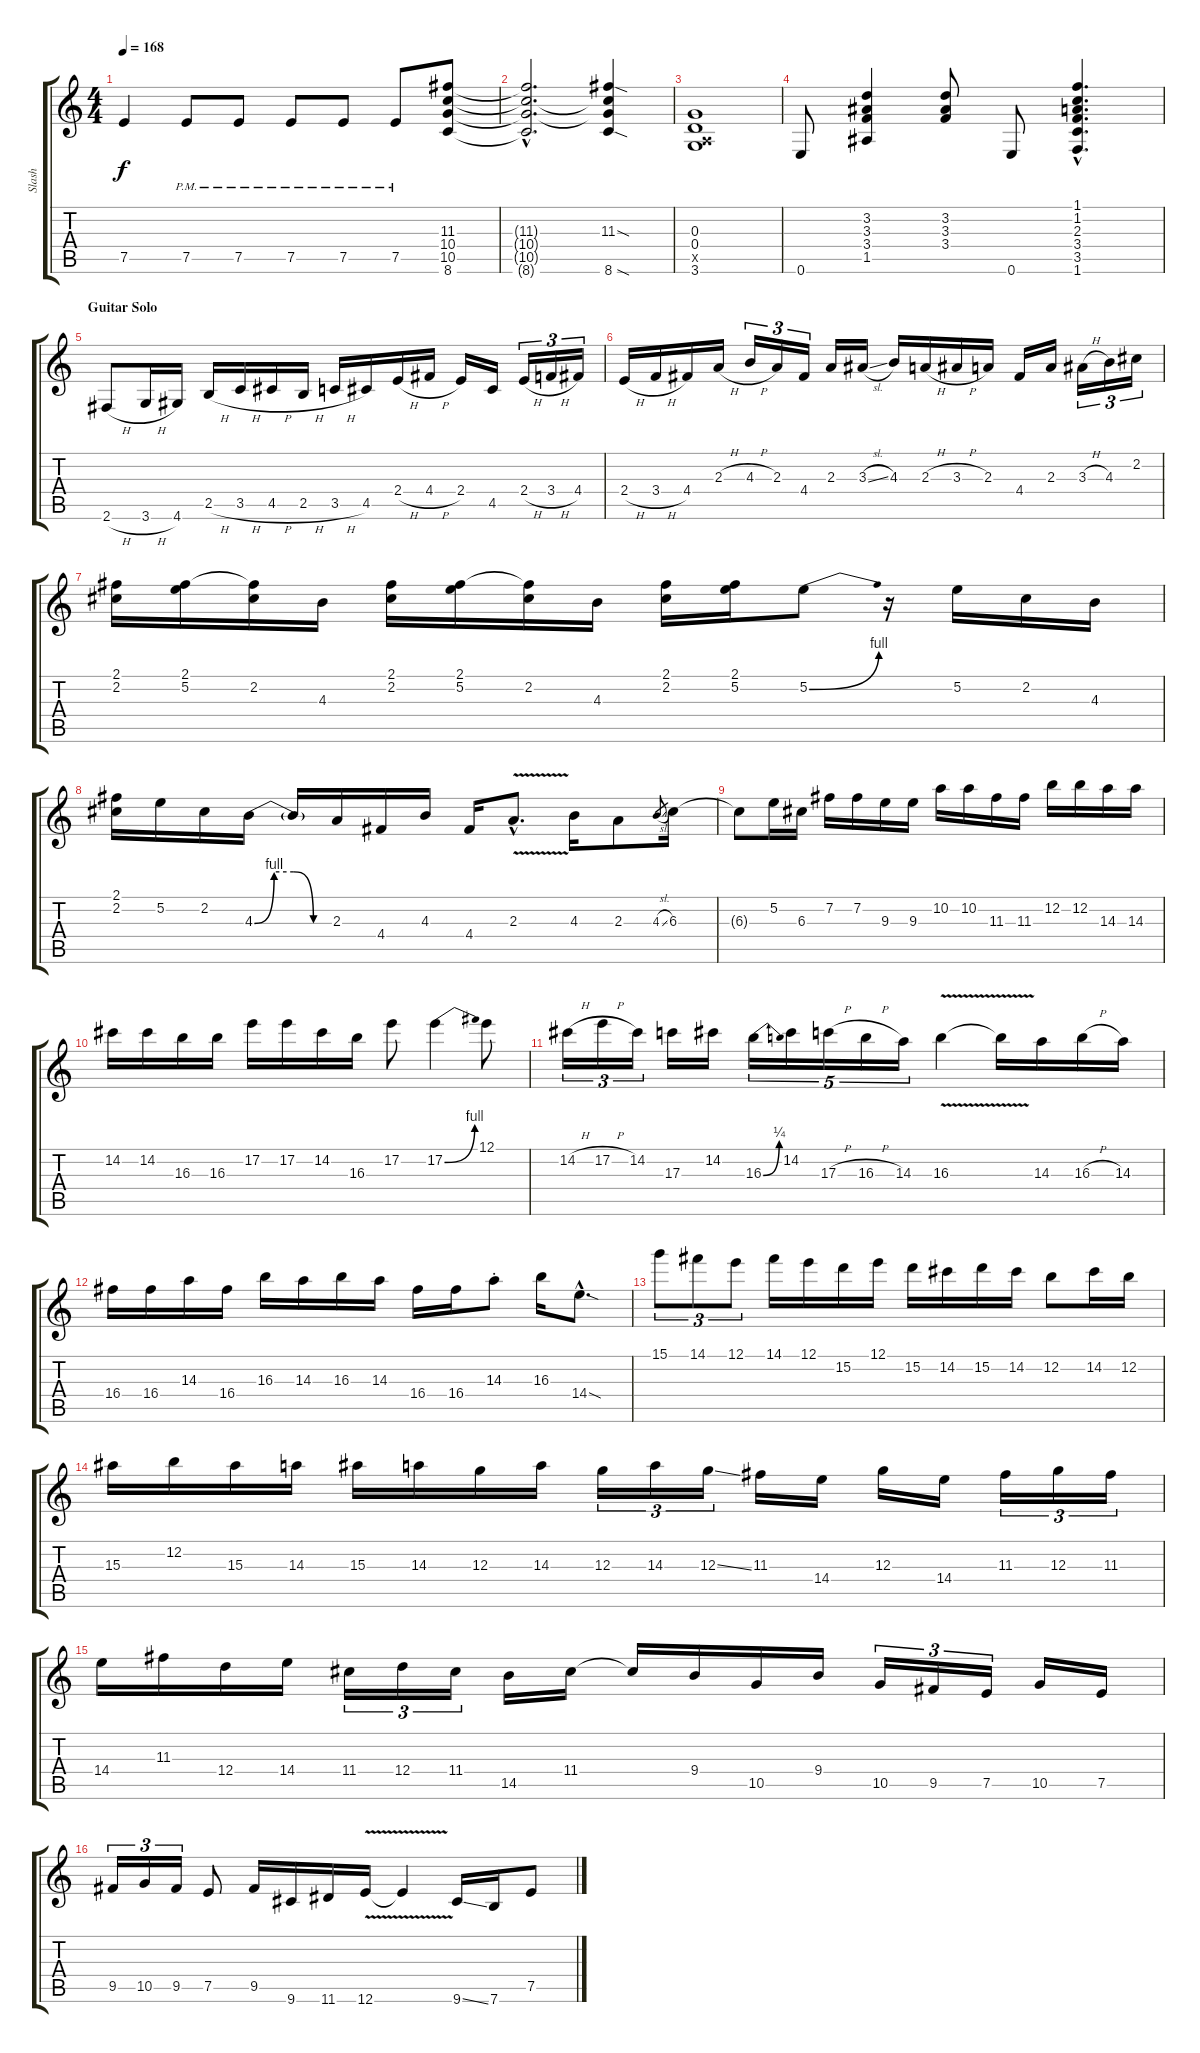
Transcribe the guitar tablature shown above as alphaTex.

\track ("Slash" "Slash") {instrument overdrivenguitar}
\staff {score tabs}
\tuning (E4 B3 G3 D3 A2 E2) {hide}
\ts (4 4)
\tempo 168
\clef g2
\ks c
7.5.4{dy f} 7.5{pm}.8 7.5{pm}.8 7.5{pm}.8 7.5{pm}.8 7.5{pm}.8 (11.3 10.4 10.5 8.6).8 |
(11.3{hac t} 10.4{hac t} 10.5{hac t} 8.6{hac t}).2{d} (11.3{sod} 10.4{t} 10.5{t} 8.6{sod}).4 |
(0.3 0.4 0.5{x} 3.6).1 |
0.6.8 (3.2 3.3 3.4 1.5).4 (3.2 3.3 3.4).8 0.6.8 (1.1{hac} 1.2{hac} 2.3{hac} 3.4{hac} 3.5{hac} 1.6{hac}).4{d} |
\section ("" "Guitar Solo")
2.6{h}.8 3.6{h}.16 4.6.16 2.5{h}.16 3.5{h}.16 4.5{h}.16 2.5{h}.16 3.5{h}.16 4.5.16 2.4{h}.16 4.4{h}.16 2.4.16 4.5.16 2.4{h}.16{tu (3 2)} 3.4{h}.16{tu (3 2)} 4.4.16{tu (3 2)} |
2.4{h}.16 3.4{h}.16 4.4.16 2.3{h}.16 4.3{h}.16{tu (3 2)} 2.3.16{tu (3 2)} 4.4.16{tu (3 2)} 2.3.16 3.3{sl}.16 4.3.16 2.3{h}.16 3.3{h}.16 2.3.16 4.4.16 2.3.16 3.3{h}.16{tu (3 2)} 4.3.16{tu (3 2)} 2.2.16{tu (3 2)} |
(2.1 2.2).16 (2.1 5.2).16 (2.1{t} 2.2).16 4.3.16 (2.1 2.2).16 (2.1 5.2).16 (2.1{t} 2.2).16 4.3.16 (2.1 2.2).16 (2.1 5.2).16 5.2{be (bend 0 0 60 4)}.8 r.16 5.2.16 2.2.16 4.3.16 |
(2.1 2.2).16 5.2.16 2.2.16 4.3{be (custom 0 0 15 4 30 4 45 0 60 0)}.16 4.3{t}.16 2.3.16 4.4.16 4.3.16 4.4.16 2.3{v hac}.8{d} 4.3.16 2.3.8 4.3{sl}.8{gr} 6.3.16 |
6.3{t}.8 5.2.16 6.3.16 7.2.16 7.2.16 9.3.16 9.3.16 10.2.16 10.2.16 11.3.16 11.3.16 12.2.16 12.2.16 14.3.16 14.3.16 |
14.2.16 14.2.16 16.3.16 16.3.16 17.2.16 17.2.16 14.2.16 16.3.16 17.2.8 17.2{be (bend 0 0 60 4)}.4 12.1.8 |
14.2{h}.16{tu (3 2)} 17.2{h}.16{tu (3 2)} 14.2.16{tu (3 2)} 17.3.16 14.2.16 16.3{be (bend 0 0 60 1)}.16{tu (5 4)} 14.2.16{tu (5 4)} 17.3{h}.16{tu (5 4)} 16.3{h}.16{tu (5 4)} 14.3.16{tu (5 4)} 16.3{v}.4 16.3{t}.16 14.3.16 16.3{h}.16 14.3.16 |
16.4.16 16.4.16 14.3.16 16.4.16 16.3.16 14.3.16 16.3.16 14.3.16 16.4.16 16.4.16 14.3{st}.8 16.3.16 14.4{sod hac}.8{d} |
15.1.8{tu (3 2)} 14.1.8{tu (3 2)} 12.1.8{tu (3 2)} 14.1.16 12.1.16 15.2.16 12.1.16 15.2.16 14.2.16 15.2.16 14.2.16 12.2.8 14.2.16 12.2.16 |
15.3.16 12.2.16 15.3.16 14.3.16 15.3.16 14.3.16 12.3.16 14.3.16 12.3.16{tu (3 2)} 14.3.16{tu (3 2)} 12.3{ss}.16{tu (3 2)} 11.3.16 14.4.16 12.3.16 14.4.16 11.3.16{tu (3 2)} 12.3.16{tu (3 2)} 11.3.16{tu (3 2)} |
14.4.16 11.3.16 12.4.16 14.4.16 11.4.16{tu (3 2)} 12.4.16{tu (3 2)} 11.4.16{tu (3 2)} 14.5.16 11.4.16 11.4{t}.16 9.4.16 10.5.16 9.4.16 10.5.16{tu (3 2)} 9.5.16{tu (3 2)} 7.5.16{tu (3 2)} 10.5.16 7.5.16 |
9.5.16{tu (3 2)} 10.5.16{tu (3 2)} 9.5.16{tu (3 2)} 7.5.8 9.5.16 9.6.16 11.6.16 12.6{v}.16 12.6{t}.4 9.6{ss}.16 7.6.16 7.5.8
